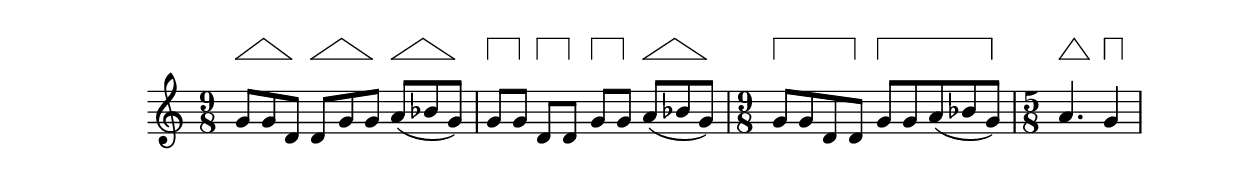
\version "2.13.29"

\header {
  lsrtags = "rhythms"
  texidoc = "
Beat grouping within a measure is controlled by the context property
@code{beatStructure}.  Values of @code{beatStructure} are
established for many time signatures in
@file{scm/time-signature-settings.scm}.  Values of @code{beatStructure}
can be changed or set with @code{\set}.
Alternatively, the
Scheme function @code{set-time-signature} can be used to both
set the time signature and establish the beat structure.
@code{set-time-signature}, takes three arguments: the
number of beats, the beat length, and the internal grouping of beats in
the measure.  @code{\time} and @code{set-time-signature} both apply
to the @code{Timing} context, so they will not reset values of
@code{beatStructure} or @code{baseMoment} that are set in
other lower-level contexts, such as @code{Voice}.

If the @code{Measure_grouping_engraver} is included
in one of the display contexts, measure grouping signs will be
created.  Such signs ease reading rhythmically complex modern music.
In the example, the 9/8 measure is grouped in two different
patterns using the two different methods, while the 5/8 measure
is grouped according to the default setting in
@file{scm/time-signature-settings.scm}:
"
  doctitle = "Conducting signs, measure grouping signs"
}


\score {
  \new Voice \relative c'' {
    \time 9/8
    g8 g d d g g a( bes g) |
    \set Timing.beatStructure = #'(2 2 2 3)
    g8 g d d g g a( bes g) |
    #(set-time-signature 9 8 '(4 5))
    g8 g d d g g a( bes g) |
    \time 5/8
    a4. g4 |
  }
  \layout {
    \context {
      \Staff
      \consists "Measure_grouping_engraver"
    }
  }
}
